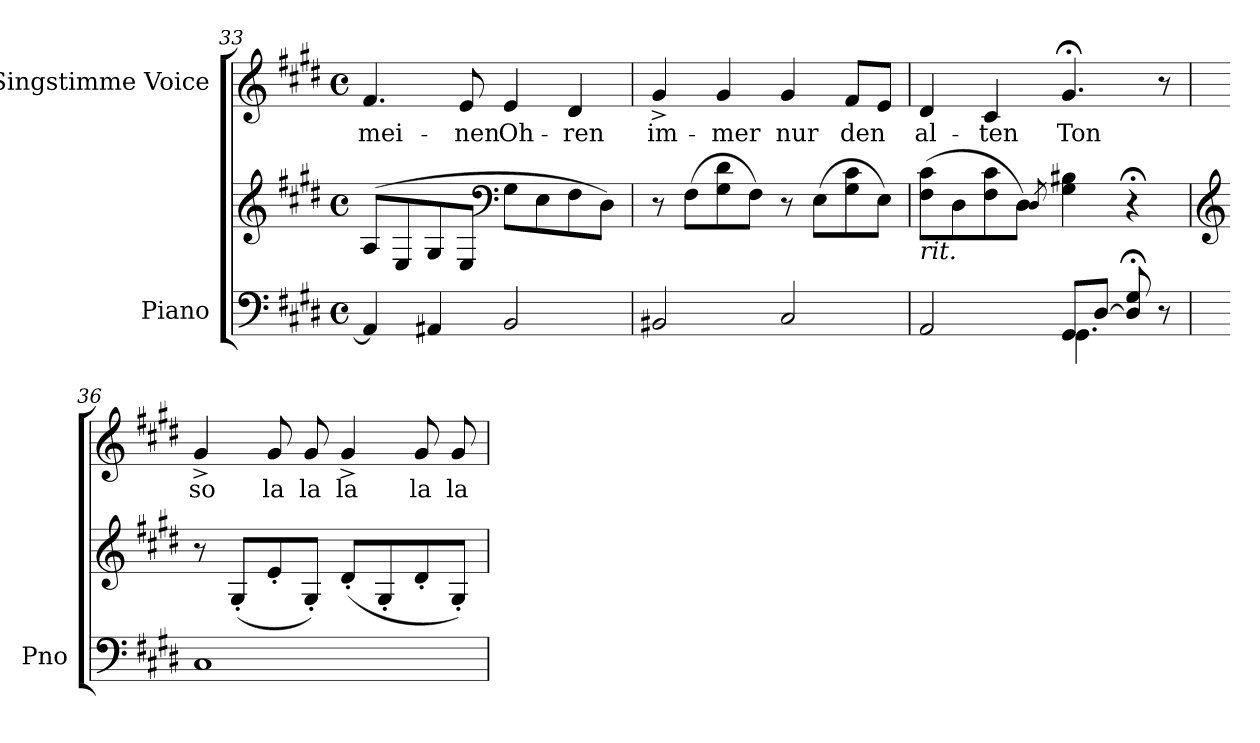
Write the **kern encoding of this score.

**kern	**kern	**kern	**text
*part2	*part2	*part1	*part1
*staff3	*staff2	*staff1	*staff1
*I"Piano	*	*I"Singstimme Voice	*
*I'Pno	*	*	*
*clefF4	*clefG2	*clefG2	*
*k[f#c#g#d#]	*k[f#c#g#d#]	*k[f#c#g#d#]	*
*M4/4	*M4/4	*M4/4	*
*met(c)	*met(c)	*met(c)	*
=33	=33	=33	=33
!	!	!	!LO:LY:b
4AA/]	(>8A/L	4.f#/	mei-
.	8E/	.	.
4AA#X/	8G#/	.	.
!	!	!	!LO:LY:b
.	8E/J	8e/	-nen
*	*clefF4	*	*
!	!	!	!LO:LY:b
2BB/	8G#\L	4e/	Oh-
.	8E\	.	.
!	!	!	!LO:LY:b
.	8F#\	4d#/	-ren
.	8D#\J)	.	.
!!LO:LB:g=z
=34	=34	=34	=34
!	!	!	!LO:LY:b
2BB#X/	8r	4g#^>/	im-
.	(8F#\L	.	.
!	!	!	!LO:LY:b
.	8G#\ 8d#\	4g#/	-mer
.	8F#\J)	.	.
!	!	!	!LO:LY:b
2C#/	8r	4g#/	nur
.	(8E\L	.	.
!	!	!	!LO:LY:b
.	8G#\ 8c#\	8f#/L	den
.	8E\J)	8e/J	.
=35	=35	=35	=35
*^	*	*	*
!	!	!LO:TX:b:i:t=rit.	!	!
!	!	!	!	!LO:LY:b
2AA/	2ryy	(8F#\ 8c#\L	4d#/	al-
.	.	8D#\	.	.
!	!	!	!	!LO:LY:b
.	.	8F#\ 8c#\	4c#/	-ten
.	.	8D#\J)	.	.
.	.	8qD#/	.	.
!LO:N:head=solid	!	!	!	!LO:LY:b
8GG#/L	4.GG#\	4G#\ 4B#X\	4.g#;</	Ton
[8D#/J	.	.	.	.
8D#/];< 8G#/;<	.	4r;<	.	.
8r	8ryy	.	8r	.
*v	*v	*	*	*
=36	=36	=36	=36
*	*clefG2	*	*
*^	*	*	*
!	!	!	!	!LO:LY:b
*v	*v	*	*	*
1C#	8r	4g#^>/	so
.	(8G#'/L	.	.
!	!	!	!LO:LY:b
.	8e'/	8g#/	la
!	!	!	!LO:LY:b
.	8G#'/J)	8g#/	la
!	!	!	!LO:LY:b
.	(8d#'/L	4g#^>/	la
.	8G#'/	.	.
!	!	!	!LO:LY:b
.	8d#'/	8g#/	la
!	!	!	!LO:LY:b
.	8G#'/J)	8g#/	la
=	=	=	=
*-	*-	*-	*-
